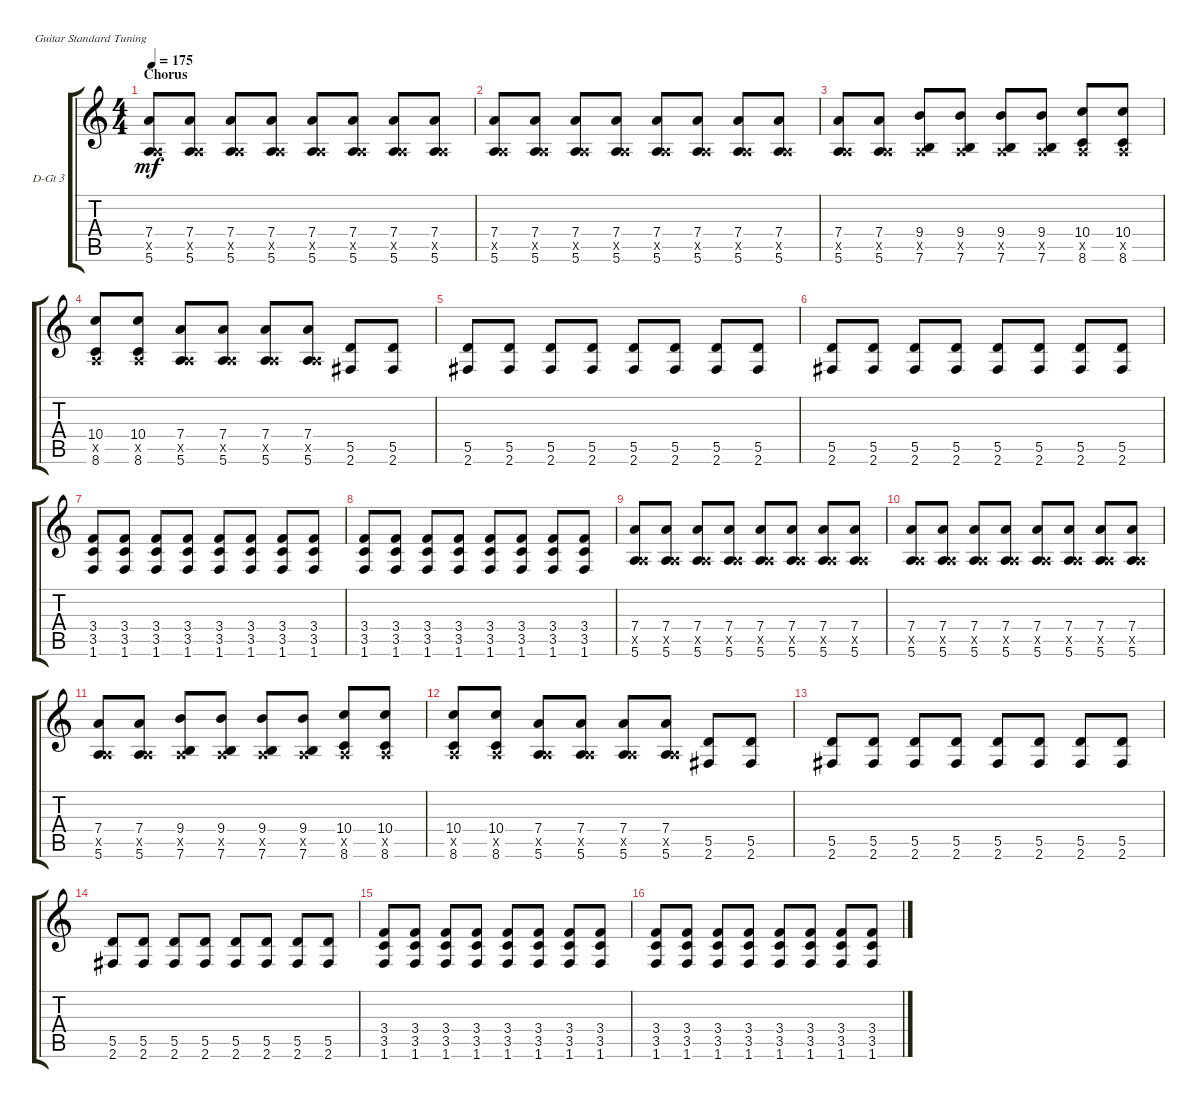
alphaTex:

\defaultSystemsLayout 4
\bracketExtendMode groupsimilarinstruments
\firstSystemTrackNameOrientation horizontal
\otherSystemsTrackNameOrientation horizontal
\track ("Distortion Guitar 3" "D-Gt 3") {instrument distortionguitar}
\staff {score tabs}
\tuning (E4 B3 G3 D3 A2 E2)
\ts (4 4)
\section ("" "Chorus")
\tempo 175
\clef g2
\scale
0.333333
\ks c
(5.6 0.5{x} 7.4).8{dy mf} (5.6 0.5{x} 7.4).8 (5.6 0.5{x} 7.4).8 (5.6 0.5{x} 7.4).8 (5.6 0.5{x} 7.4).8 (5.6 0.5{x} 7.4).8 (5.6 0.5{x} 7.4).8 (5.6 0.5{x} 7.4).8 |
\scale
0.333333 (5.6 0.5{x} 7.4).8 (5.6 0.5{x} 7.4).8 (5.6 0.5{x} 7.4).8 (5.6 0.5{x} 7.4).8 (5.6 0.5{x} 7.4).8 (5.6 0.5{x} 7.4).8 (5.6 0.5{x} 7.4).8 (5.6 0.5{x} 7.4).8 |
\scale
0.333333 (5.6 0.5{x} 7.4).8 (5.6 0.5{x} 7.4).8 (7.6 0.5{x} 9.4).8 (7.6 0.5{x} 9.4).8 (7.6 0.5{x} 9.4).8 (7.6 0.5{x} 9.4).8 (8.6 0.5{x} 10.4).8 (8.6 0.5{x} 10.4).8 |
\scale
0.333333 (8.6 0.5{x} 10.4).8 (8.6 0.5{x} 10.4).8 (5.6 0.5{x} 7.4).8 (5.6 0.5{x} 7.4).8 (5.6 0.5{x} 7.4).8 (5.6 0.5{x} 7.4).8 (2.6 5.5).8 (2.6 5.5).8 |
\scale
0.333333 (2.6 5.5).8 (2.6 5.5).8 (2.6 5.5).8 (2.6 5.5).8 (2.6 5.5).8 (2.6 5.5).8 (2.6 5.5).8 (2.6 5.5).8 |
\scale
0.333333 (2.6 5.5).8 (2.6 5.5).8 (2.6 5.5).8 (2.6 5.5).8 (2.6 5.5).8 (2.6 5.5).8 (2.6 5.5).8 (2.6 5.5).8 |
\scale
0.333333 (1.6 3.4 3.5).8 (1.6 3.4 3.5).8 (1.6 3.4 3.5).8 (1.6 3.4 3.5).8 (1.6 3.4 3.5).8 (1.6 3.4 3.5).8 (1.6 3.4 3.5).8 (1.6 3.4 3.5).8 |
\scale
0.333333 (1.6 3.4 3.5).8 (1.6 3.4 3.5).8 (1.6 3.4 3.5).8 (1.6 3.4 3.5).8 (1.6 3.4 3.5).8 (1.6 3.4 3.5).8 (1.6 3.4 3.5).8 (1.6 3.4 3.5).8 |
\scale
0.333333 (5.6 0.5{x} 7.4).8 (5.6 0.5{x} 7.4).8 (5.6 0.5{x} 7.4).8 (5.6 0.5{x} 7.4).8 (5.6 0.5{x} 7.4).8 (5.6 0.5{x} 7.4).8 (5.6 0.5{x} 7.4).8 (5.6 0.5{x} 7.4).8 |
\scale
0.333333 (5.6 0.5{x} 7.4).8 (5.6 0.5{x} 7.4).8 (5.6 0.5{x} 7.4).8 (5.6 0.5{x} 7.4).8 (5.6 0.5{x} 7.4).8 (5.6 0.5{x} 7.4).8 (5.6 0.5{x} 7.4).8 (5.6 0.5{x} 7.4).8 |
\scale
0.333333 (5.6 0.5{x} 7.4).8 (5.6 0.5{x} 7.4).8 (7.6 0.5{x} 9.4).8 (7.6 0.5{x} 9.4).8 (7.6 0.5{x} 9.4).8 (7.6 0.5{x} 9.4).8 (8.6 0.5{x} 10.4).8 (8.6 0.5{x} 10.4).8 |
\scale
0.333333 (8.6 0.5{x} 10.4).8 (8.6 0.5{x} 10.4).8 (5.6 0.5{x} 7.4).8 (5.6 0.5{x} 7.4).8 (5.6 0.5{x} 7.4).8 (5.6 0.5{x} 7.4).8 (2.6 5.5).8 (2.6 5.5).8 |
\scale
0.333333 (2.6 5.5).8 (2.6 5.5).8 (2.6 5.5).8 (2.6 5.5).8 (2.6 5.5).8 (2.6 5.5).8 (2.6 5.5).8 (2.6 5.5).8 |
\scale
0.333333 (2.6 5.5).8 (2.6 5.5).8 (2.6 5.5).8 (2.6 5.5).8 (2.6 5.5).8 (2.6 5.5).8 (2.6 5.5).8 (2.6 5.5).8 |
\scale
0.333333 (1.6 3.4 3.5).8 (1.6 3.4 3.5).8 (1.6 3.4 3.5).8 (1.6 3.4 3.5).8 (1.6 3.4 3.5).8 (1.6 3.4 3.5).8 (1.6 3.4 3.5).8 (1.6 3.4 3.5).8 |
\scale
0.333333 (1.6 3.4 3.5).8 (1.6 3.4 3.5).8 (1.6 3.4 3.5).8 (1.6 3.4 3.5).8 (1.6 3.4 3.5).8 (1.6 3.4 3.5).8 (1.6 3.4 3.5).8 (1.6 3.4 3.5).8
